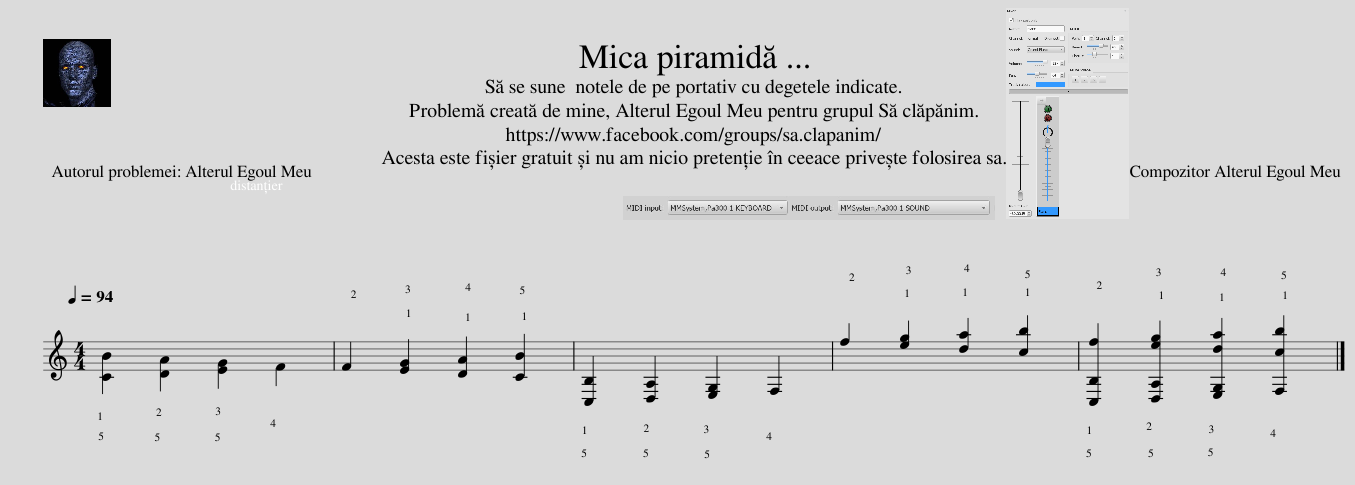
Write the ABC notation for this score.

X:1
L:1/8
Q:1/4=94
M:4/4
I:linebreak $
K:C
V:1 treble
V:1
 !5!!1![CB]2 !5!!2![DA]2 !5!!3![EG]2 !4!F2 | !2!F2 !1!!3![EG]2 !1!!4![DA]2 !1!!5![CB]2 | !5!!1![C,B,]2 !5!!2![D,A,]2 !5!!3![E,G,]2 !4!F,2 | !2!f2 !1!!3![eg]2 !1!!4![da]2 !1!!5![cb]2 | !5!!1!!2![C,B,f]2 !5!!2!!1!!3![D,A,eg]2 !5!!3!!1!!4![E,G,da]2 !4!!1!!5![F,cb]2 |] %5
